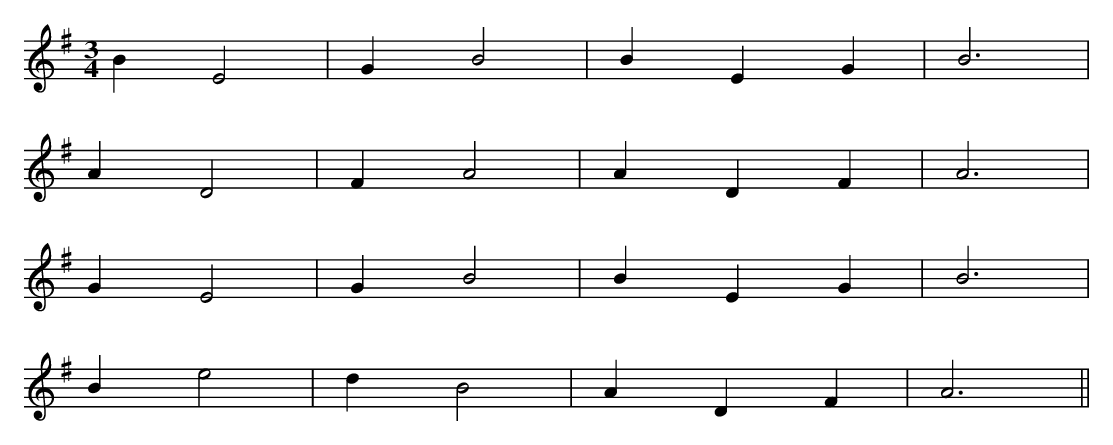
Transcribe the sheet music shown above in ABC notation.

X:1
M:3/4
K:Emin
B2 E4|G2 B4|B2 E2 G2|B6|
A2 D4|F2 A4|A2 D2 F2|A6|
G2 E4|G2 B4|B2 E2 G2|B6|
B2 e4|d2 B4|A2 D2 F2|A6||
